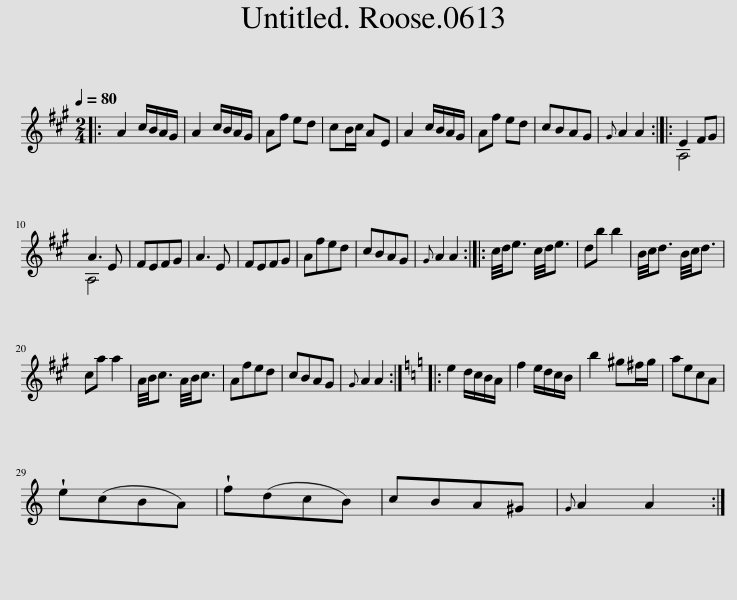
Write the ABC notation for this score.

X:1
%%score ( 1 2 )
L:1/8
Q:1/4=80
M:2/4
I:linebreak $
K:A
V:1 treble
V:2 treble
V:1
|: A2 c/B/A/G/ | A2 c/B/A/G/ | Af ed | cB/c/ AE | A2 c/B/A/G/ | %5
 Af ed | cBAG |{G} A2 A2 :: E2 FG |$ A3 E | %10
 FEFG | A3 E | FEFG | Afed | cBAG | %15
{G} A2 A2 :: c/4d/4e3/2 c/4d/4e3/2 | db b2 | B/4c/4d3/2 B/4c/4d3/2 |$ ca a2 | %20
 A/4B/4c3/2 A/4B/4c3/2 | Afed | cBAG |{G} A2 A2 ::[K:Amin] e2 d/c/B/A/ | %25
 f2 e/d/c/B/ | b2 ^g^f/g/ | aecA |$ !wedge!e(cBA) | !wedge!f(dcB) | %30
 cBA^G |{G} A2 A2 :| %32
V:2
|: x4 | x4 | x4 | x4 | x4 | %5
 x4 | x4 | x4 :: A,4 |$ A,4 | %10
 x4 | x4 | x4 | x4 | x4 | %15
 x4 :: x4 | x4 | x4 |$ x4 | %20
 x4 | x4 | x4 | x4 ::[K:Amin] x4 | %25
 x4 | x4 | x4 |$ x4 | x4 | %30
 x4 | x4 :| %32
